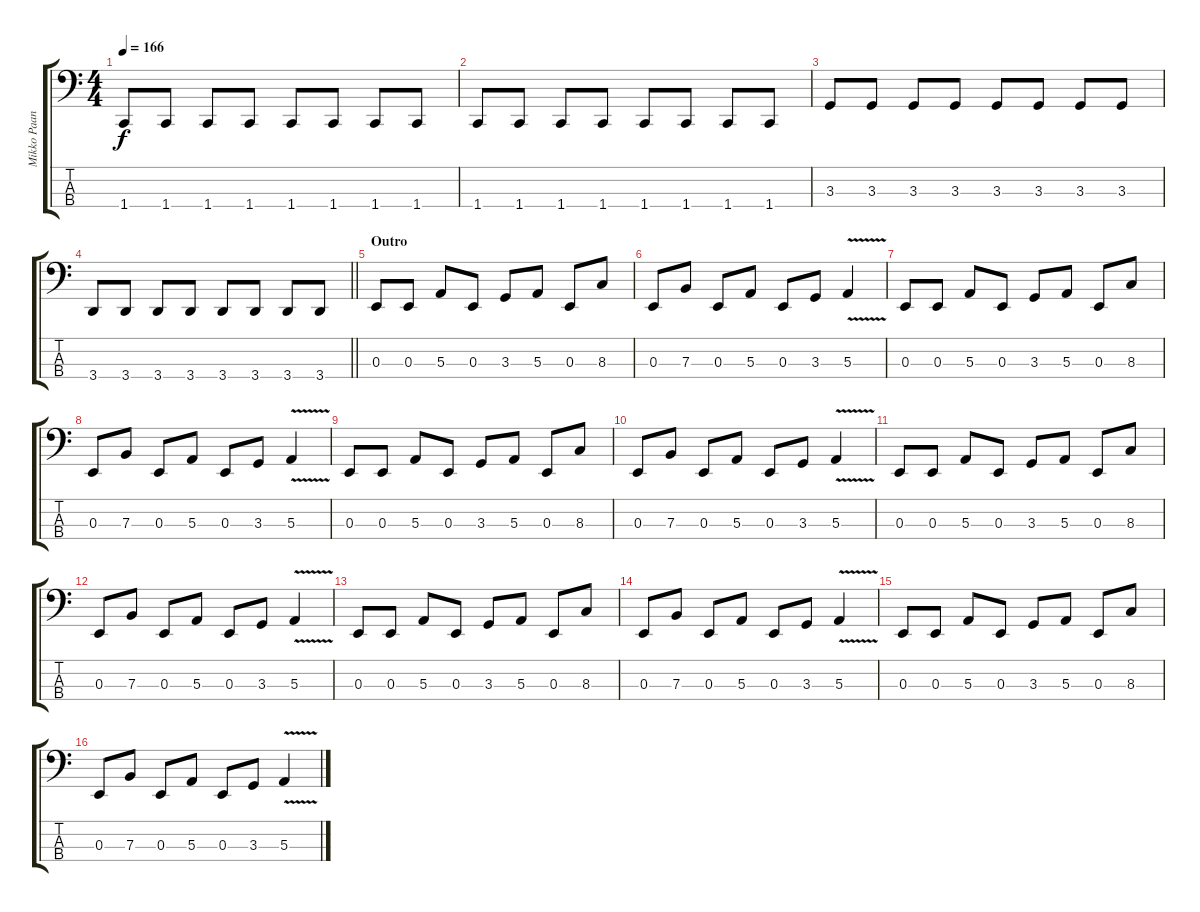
\track ("Mikko Paananen" "Mikko Paan") {instrument electricbassfinger}
\staff {score tabs}
\tuning (D2 A1 E1 B0) {hide}
\ts (4 4)
\tempo 166
\clef f4
\ks c
1.4.8{dy f} 1.4.8 1.4.8 1.4.8 1.4.8 1.4.8 1.4.8 1.4.8 |
1.4.8 1.4.8 1.4.8 1.4.8 1.4.8 1.4.8 1.4.8 1.4.8 |
3.3.8 3.3.8 3.3.8 3.3.8 3.3.8 3.3.8 3.3.8 3.3.8 |
\barLineRight lightlight
3.4.8 3.4.8 3.4.8 3.4.8 3.4.8 3.4.8 3.4.8 3.4.8 |
\section ("" "Outro")
0.3.8 0.3.8 5.3.8 0.3.8 3.3.8 5.3.8 0.3.8 8.3.8 |
0.3.8 7.3.8 0.3.8 5.3.8 0.3.8 3.3.8 5.3{v}.4 |
0.3.8 0.3.8 5.3.8 0.3.8 3.3.8 5.3.8 0.3.8 8.3.8 |
0.3.8 7.3.8 0.3.8 5.3.8 0.3.8 3.3.8 5.3{v}.4 |
0.3.8 0.3.8 5.3.8 0.3.8 3.3.8 5.3.8 0.3.8 8.3.8 |
0.3.8 7.3.8 0.3.8 5.3.8 0.3.8 3.3.8 5.3{v}.4 |
0.3.8 0.3.8 5.3.8 0.3.8 3.3.8 5.3.8 0.3.8 8.3.8 |
0.3.8 7.3.8 0.3.8 5.3.8 0.3.8 3.3.8 5.3{v}.4 |
0.3.8 0.3.8 5.3.8 0.3.8 3.3.8 5.3.8 0.3.8 8.3.8 |
0.3.8 7.3.8 0.3.8 5.3.8 0.3.8 3.3.8 5.3{v}.4 |
0.3.8 0.3.8 5.3.8 0.3.8 3.3.8 5.3.8 0.3.8 8.3.8 |
0.3.8 7.3.8 0.3.8 5.3.8 0.3.8 3.3.8 5.3{v}.4
